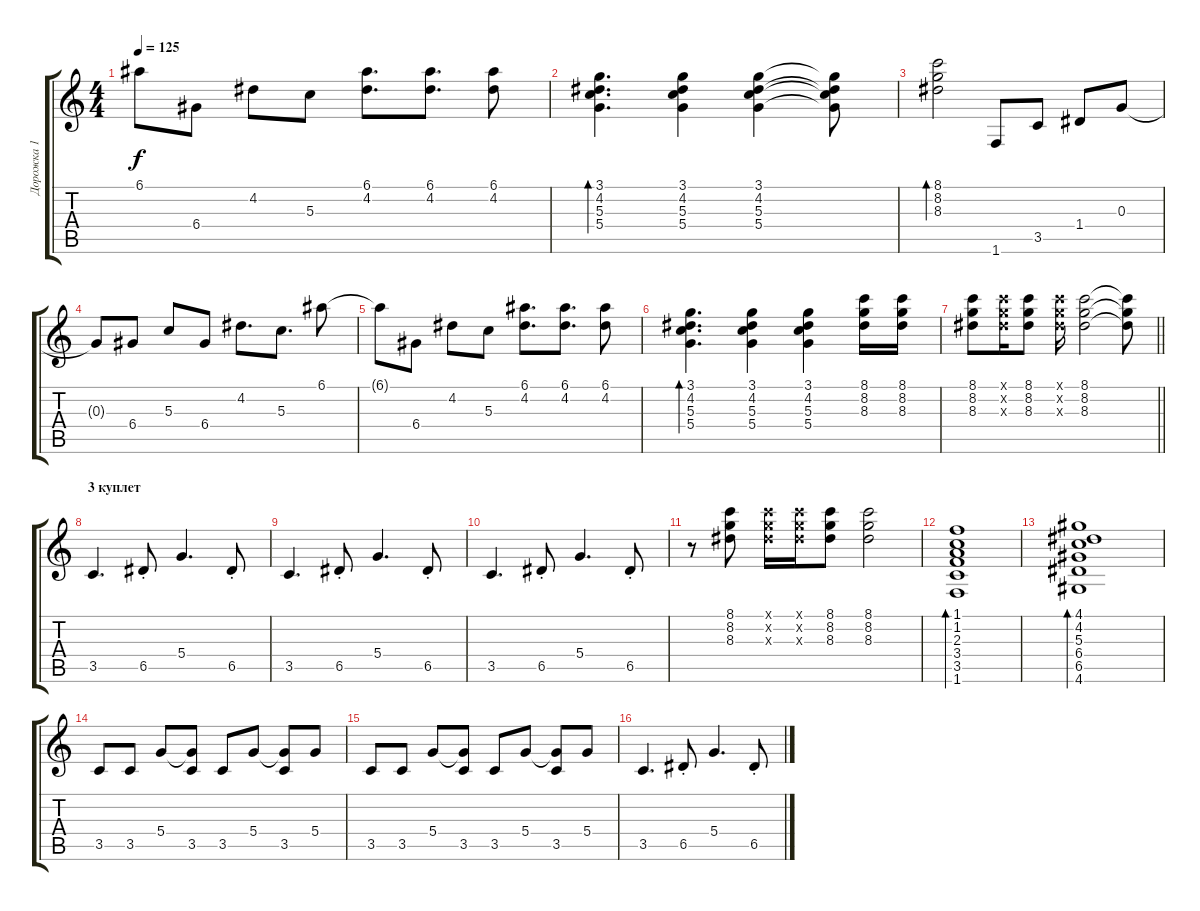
\track ("Дорожка 1" "Дорожка 1") {instrument electricguitarmuted}
\staff {score tabs}
\tuning (E4 B3 G3 D3 A2 E2) {hide}
\ts (4 4)
\tempo 125
\clef g2
\ks c
6.1{t}.8{dy f} 6.4.8 4.2.8 5.3.8 (6.1 4.2).8{d} (6.1 4.2).8{d} (6.1 4.2).8 |
(3.1 4.2 5.3 5.4).4{d bd 240} (3.1 4.2 5.3 5.4).4 (3.1 4.2 5.3 5.4).4 (3.1{t} 4.2{t} 5.3{t} 5.4{t}).8 |
(8.1 8.2 8.3).2{bd 240} 1.6.8 3.5.8 1.4.8 0.3.8 |
0.3{t}.8 6.4.8 5.3.8 6.4.8 4.2.8{d} 5.3.8{d} 6.1.8 |
6.1{t}.8 6.4.8 4.2.8 5.3.8 (6.1 4.2).8{d} (6.1 4.2).8{d} (6.1 4.2).8 |
(3.1 4.2 5.3 5.4).4{d bd 240} (3.1 4.2 5.3 5.4).4 (3.1 4.2 5.3 5.4).4 (8.1 8.2 8.3).16 (8.1 8.2 8.3).16 |
\barLineRight lightlight
(8.1 8.2 8.3).8 (8.1{x} 8.2{x} 8.3{x}).16 (8.1 8.2 8.3).8 (8.1{x} 8.2{x} 8.3{x}).16 (8.1 8.2 8.3).2 (8.1{t} 8.2{t} 8.3{t}).8 |
\section ("" "3 куплет")
3.5.4{d volume 10} 6.5{st}.8 5.4.4{d} 6.5{st}.8 |
3.5.4{d} 6.5{st}.8 5.4.4{d} 6.5{st}.8 |
3.5.4{d} 6.5{st}.8 5.4.4{d} 6.5{st}.8 |
r.8 (8.1 8.2 8.3).8 (8.1{x} 8.2{x} 8.3{x}).16 (8.1{x} 8.2{x} 8.3{x}).16 (8.1 8.2 8.3).8 (8.1 8.2 8.3).2 |
(1.1 1.2 2.3 3.4 3.5 1.6).1{bd 120 instrument electricguitarmuted} |
(4.1 4.2 5.3 6.4 6.5 4.6).1{bd 120} |
3.5.8{volume 10} 3.5.8 5.4.8 (5.4{t} 3.5).8 3.5.8 5.4.8 (5.4{t} 3.5).8 5.4.8 |
3.5.8{volume 10} 3.5.8 5.4.8 (5.4{t} 3.5).8 3.5.8 5.4.8 (5.4{t} 3.5).8 5.4.8 |
3.5.4{d volume 10} 6.5{st}.8 5.4.4{d} 6.5{st}.8
